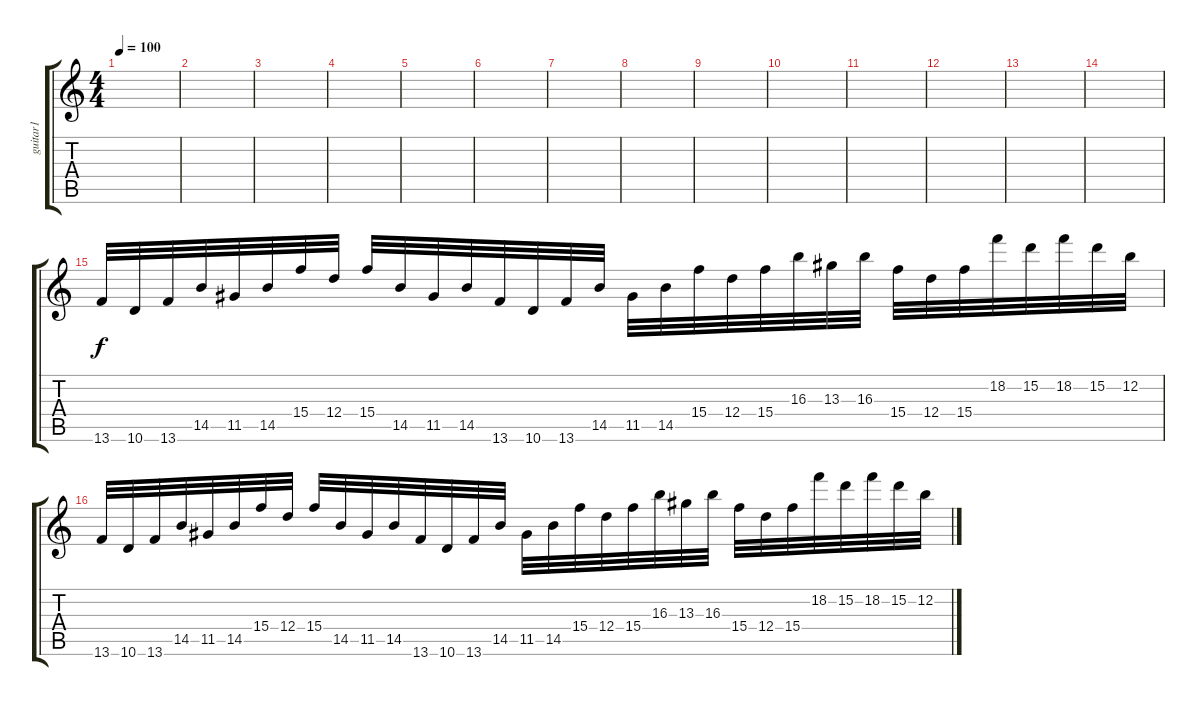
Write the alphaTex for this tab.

\track ("guitar1" "guitar1") {instrument acousticguitarsteel}
\staff {score tabs}
\tuning (E4 B3 G3 D3 A2 E2) {hide}
\ts (4 4)
\tempo 100
\clef g2
\ks c
|
|
|
|
|
|
|
|
|
|
|
|
|
|
13.6.32 10.6.32 13.6.32 14.5.32{instrument distortionguitar} 11.5.32 14.5.32 15.4.32 12.4.32 15.4.32 14.5.32 11.5.32 14.5.32 13.6.32 10.6.32 13.6.32 14.5.32 11.5.32 14.5.32 15.4.32 12.4.32 15.4.32 16.3.32 13.3.32 16.3.32 15.4.32 12.4.32 15.4.32 18.2.32 15.2.32 18.2.32 15.2.32 12.2.32 |
13.6.32 10.6.32 13.6.32 14.5.32 11.5.32 14.5.32 15.4.32 12.4.32 15.4.32 14.5.32 11.5.32 14.5.32 13.6.32 10.6.32 13.6.32 14.5.32 11.5.32 14.5.32 15.4.32 12.4.32 15.4.32 16.3.32 13.3.32 16.3.32 15.4.32 12.4.32 15.4.32 18.2.32 15.2.32 18.2.32 15.2.32 12.2.32
